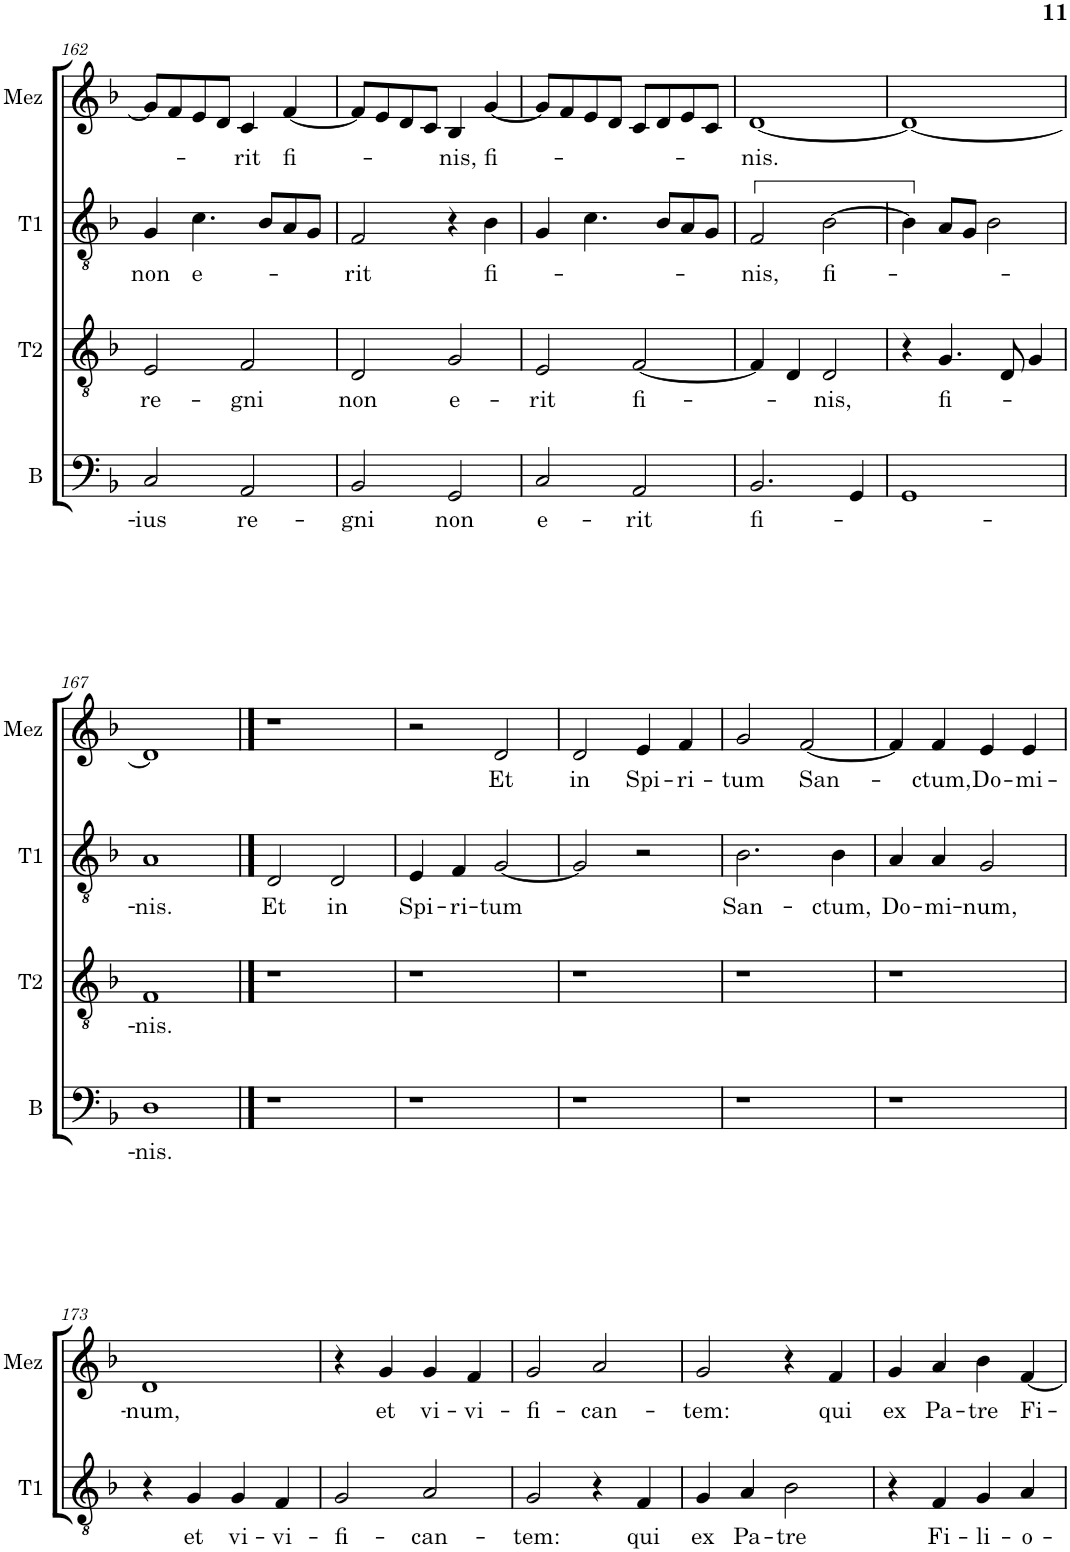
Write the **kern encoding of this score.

**kern	**text	**kern	**text	**kern	**text	**kern	**text
*part4	*part4	*part3	*part3	*part2	*part2	*part1	*part1
*staff4	*staff4	*staff3	*staff3	*staff2	*staff2	*staff1	*staff1
*I"B	*	*I"T2	*	*I"T1	*	*I"Mez	*
*I'B	*	*I'T2	*	*I'T1	*	*I'Mez	*
!!LO:PB:g=z
*clefF4	*	*clefGv2	*	*clefGv2	*	*clefG2	*
*	*	*	*	*Trd4c7	*	*	*
*k[b-]	*	*k[b-]	*	*k[b-]	*	*k[b-]	*
*M2/2	*	*M2/2	*	*M2/2	*	*M2/2	*
*met(c|)	*	*met(c|)	*	*met(c|)	*	*met(c|)	*
=162	=162	=162	=162	=162	=162	=162	=162
!	!LO:LY:b	!	!LO:LY:b	!	!LO:LY:b	!	!
2C/	-ius	2E/	re-	4G/	non	8g/L]	.
.	.	.	.	.	.	8f/	.
!	!	!	!	!	!LO:LY:b	!	!
.	.	.	.	4.c\	e-	8e/	.
.	.	.	.	.	.	8d/J	.
!	!LO:LY:b	!	!LO:LY:b	!	!	!	!LO:LY:b
2AA/	re-	2F/	-gni	.	.	4c/	-rit
.	.	.	.	8B-/L	.	.	.
!	!	!	!	!	!	!	!LO:LY:b
.	.	.	.	8A/	.	[4f/	fi-
.	.	.	.	8G/J	.	.	.
=163	=163	=163	=163	=163	=163	=163	=163
!	!LO:LY:b	!	!LO:LY:b	!	!LO:LY:b	!	!
2BB-/	-gni	2D/	non	2F/	rit	8f/L]	.
.	.	.	.	.	.	8e/	.
.	.	.	.	.	.	8d/	.
.	.	.	.	.	.	8c/J	.
!	!LO:LY:b	!	!LO:LY:b	!	!	!	!LO:LY:b
2GG/	non	2G/	e-	4r	.	4B-/	-nis,
!	!	!	!	!	!LO:LY:b	!	!LO:LY:b
.	.	.	.	4B-\	fi-	[4g/	fi-
=164	=164	=164	=164	=164	=164	=164	=164
!	!LO:LY:b	!	!LO:LY:b	!	!	!	!
2C/	e-	2E/	-rit	4G/	.	8g/L]	.
.	.	.	.	.	.	8f/	.
.	.	.	.	4.c\	.	8e/	.
.	.	.	.	.	.	8d/J	.
!	!LO:LY:b	!	!LO:LY:b	!	!	!	!
2AA/	-rit	[2F/	fi-	.	.	8c/L	.
.	.	.	.	8B-/L	.	8d/	.
.	.	.	.	8A/	.	8e/	.
.	.	.	.	8G/J	.	8c/J	.
=165	=165	=165	=165	=165	=165	=165	=165
!	!LO:LY:b	!	!	!	!LO:LY:b	!	!LO:LY:b
2.BB-/	fi-	4F/]	.	2F/	nis,	[1d	-nis.
.	.	4D/	.	.	.	.	.
!	!	!	!LO:LY:b	!	!LO:LY:b	!	!
.	.	2D/	-nis,	[2B-\	fi-	.	.
4GG/	.	.	.	.	.	.	.
=166	=166	=166	=166	=166	=166	=166	=166
1GG	.	4r	.	4B-\]	.	1d_	.
!	!	!	!LO:LY:b	!	!	!	!
.	.	4.G/	fi-	8A/L	.	.	.
.	.	.	.	8G/J	.	.	.
.	.	.	.	2B-\	.	.	.
.	.	8D/	.	.	.	.	.
.	.	4G/	.	.	.	.	.
!!LO:LB:g=z
=167	=167	=167	=167	=167	=167	=167	=167
!	!LO:LY:b	!	!LO:LY:b	!	!LO:LY:b	!	!
1D	-nis.	1F	-nis.	1A	-nis.	1d]	.
==168	==168	==168	==168	==168	==168	==168	==168
!	!	!	!	!	!LO:LY:b	!	!
1r	.	1r	.	2D/	Et	1r	.
!	!	!	!	!	!LO:LY:b	!	!
.	.	.	.	2D/	in	.	.
=169	=169	=169	=169	=169	=169	=169	=169
!	!	!	!	!	!LO:LY:b	!	!
1r	.	1r	.	4E/	Spi-	2r	.
!	!	!	!	!	!LO:LY:b	!	!
.	.	.	.	4F/	-ri-	.	.
!	!	!	!	!	!LO:LY:b	!	!LO:LY:b
.	.	.	.	[2G/	-tum	2d/	Et
=170	=170	=170	=170	=170	=170	=170	=170
!	!	!	!	!	!	!	!LO:LY:b
1r	.	1r	.	2G/]	.	2d/	in
!	!	!	!	!	!	!	!LO:LY:b
.	.	.	.	2r	.	4e/	Spi-
!	!	!	!	!	!	!	!LO:LY:b
.	.	.	.	.	.	4f/	-ri-
=171	=171	=171	=171	=171	=171	=171	=171
!	!	!	!	!	!LO:LY:b	!	!LO:LY:b
1r	.	1r	.	2.B-\	San-	2g/	-tum
!	!	!	!	!	!	!	!LO:LY:b
.	.	.	.	.	.	[2f/	San-
!	!	!	!	!	!LO:LY:b	!	!
.	.	.	.	4B-\	-ctum,	.	.
=172	=172	=172	=172	=172	=172	=172	=172
!	!	!	!	!	!LO:LY:b	!	!
1r	.	1r	.	4A/	Do-	4f/]	.
!	!	!	!	!	!LO:LY:b	!	!LO:LY:b
.	.	.	.	4A/	-mi-	4f/	-ctum,
!	!	!	!	!	!LO:LY:b	!	!LO:LY:b
.	.	.	.	2G/	-num,	4e/	Do-
!	!	!	!	!	!	!	!LO:LY:b
.	.	.	.	.	.	4e/	-mi-
!!LO:LB:g=z
=173	=173	=173	=173	=173	=173	=173	=173
!	!	!	!	!	!	!	!LO:LY:b
1r	.	1r	.	4r	.	1d	-num,
!	!	!	!	!	!LO:LY:b	!	!
.	.	.	.	4G/	et	.	.
!	!	!	!	!	!LO:LY:b	!	!
.	.	.	.	4G/	vi-	.	.
!	!	!	!	!	!LO:LY:b	!	!
.	.	.	.	4F/	-vi-	.	.
=174	=174	=174	=174	=174	=174	=174	=174
!	!	!	!	!	!LO:LY:b	!	!
1r	.	1r	.	2G/	-fi-	4r	.
!	!	!	!	!	!	!	!LO:LY:b
.	.	.	.	.	.	4g/	et
!	!	!	!	!	!LO:LY:b	!	!LO:LY:b
.	.	.	.	2A/	-can-	4g/	vi-
!	!	!	!	!	!	!	!LO:LY:b
.	.	.	.	.	.	4f/	-vi-
=175	=175	=175	=175	=175	=175	=175	=175
!	!	!	!	!	!LO:LY:b	!	!LO:LY:b
1r	.	1r	.	2G/	-tem:	2g/	-fi-
!	!	!	!	!	!	!	!LO:LY:b
.	.	.	.	4r	.	2a/	-can-
!	!	!	!	!	!LO:LY:b	!	!
.	.	.	.	4F/	qui	.	.
=176	=176	=176	=176	=176	=176	=176	=176
!	!	!	!	!	!LO:LY:b	!	!LO:LY:b
1r	.	1r	.	4G/	ex	2g/	-tem:
!	!	!	!	!	!LO:LY:b	!	!
.	.	.	.	4A/	Pa-	.	.
!	!	!	!	!	!LO:LY:b	!	!
.	.	.	.	2B-\	-tre	4r	.
!	!	!	!	!	!	!	!LO:LY:b
.	.	.	.	.	.	4f/	qui
=177	=177	=177	=177	=177	=177	=177	=177
!	!	!	!	!	!	!	!LO:LY:b
1r	.	1r	.	4r	.	4g/	ex
!	!	!	!	!	!LO:LY:b	!	!LO:LY:b
.	.	.	.	4F/	Fi-	4a/	Pa-
!	!	!	!	!	!LO:LY:b	!	!LO:LY:b
.	.	.	.	4G/	-li-	4b-\	-tre
!	!	!	!	!	!LO:LY:b	!	!LO:LY:b
.	.	.	.	4A/	-o-	[4f/	Fi-
=	=	=	=	=	=	=	=
*-	*-	*-	*-	*-	*-	*-	*-
